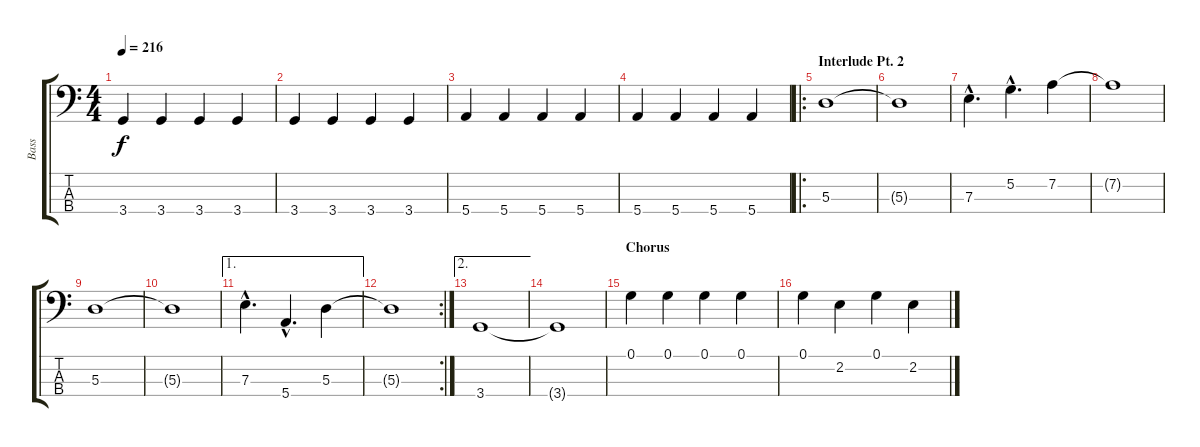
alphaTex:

\track ("Bass" "Bass") {instrument electricbasspick}
\staff {score tabs}
\tuning (G2 D2 A1 E1) {hide}
\ts (4 4)
\tempo 216
\clef f4
\ks c
3.4.4{dy f} 3.4.4 3.4.4 3.4.4 |
3.4.4 3.4.4 3.4.4 3.4.4 |
5.4.4 5.4.4 5.4.4 5.4.4 |
5.4.4 5.4.4 5.4.4 5.4.4 |
\ro
\section ("" "Interlude Pt. 2")
5.3.1 |
5.3{t}.1 |
7.3{hac}.4{d} 5.2{hac}.4{d} 7.2.4 |
7.2{t}.1 |
5.3.1 |
5.3{t}.1 |
\ae 1
7.3{hac}.4{d} 5.4{hac}.4{d} 5.3.4 |
\rc 2
5.3{t}.1 |
\ae 2
3.4.1 |
3.4{t}.1 |
\section ("" "Chorus")
0.1.4 0.1.4 0.1.4 0.1.4 |
0.1.4 2.2.4 0.1.4 2.2.4
